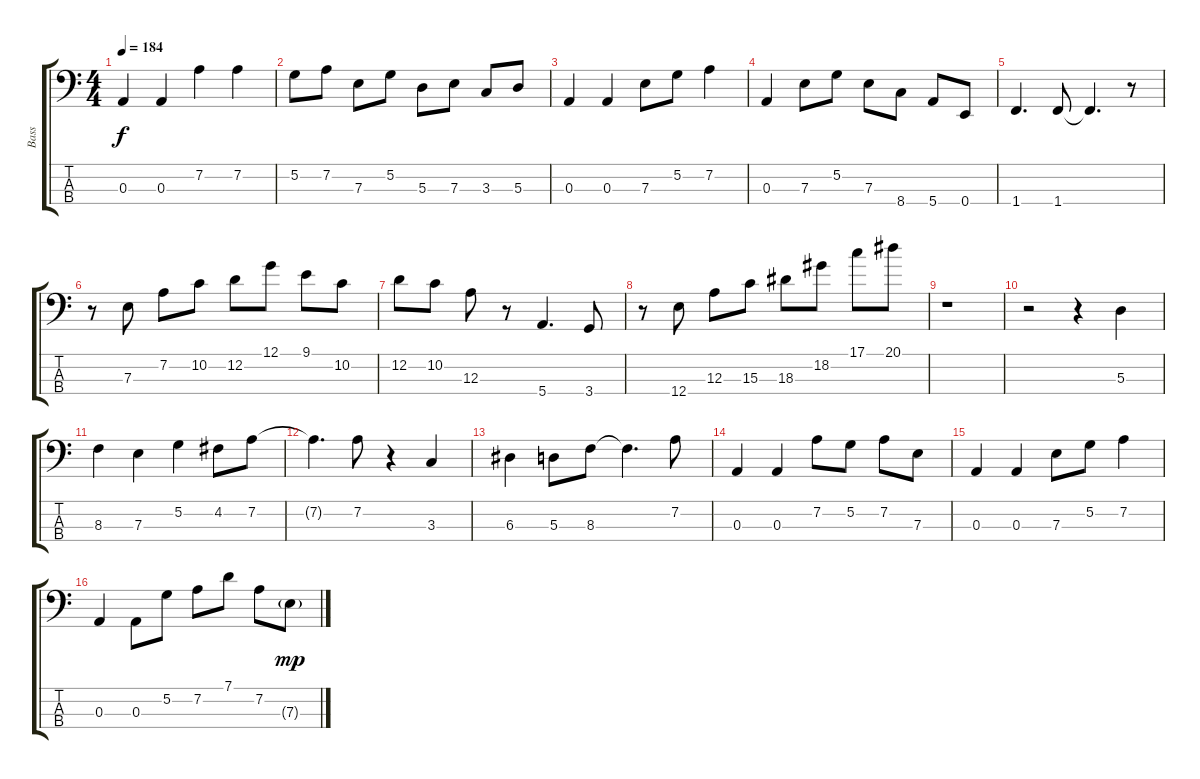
\track ("Bass" "Bass") {instrument electricbasspick}
\staff {score tabs}
\tuning (G2 D2 A1 E1) {hide}
\ts (4 4)
\tempo 184
\clef f4
\ks c
0.3.4{dy f} 0.3.4 7.2.4 7.2.4 |
5.2.8 7.2.8 7.3.8 5.2.8 5.3.8 7.3.8 3.3.8 5.3.8 |
0.3.4 0.3.4 7.3.8 5.2.8 7.2.4 |
0.3.4 7.3.8 5.2.8 7.3.8 8.4.8 5.4.8 0.4.8 |
1.4.4{d} 1.4.8 1.4{t}.4{d} r.8 |
r.8 7.3.8 7.2.8 10.2.8 12.2.8 12.1.8 9.1.8 10.2.8 |
12.2.8 10.2.8 12.3.8 r.8 5.4.4{d} 3.4.8 |
r.8 12.4.8 12.3.8 15.3.8 18.3.8 18.2.8 17.1.8 20.1.8 |
r.1 |
r.2 r.4 5.3.4 |
8.3.4 7.3.4 5.2.4 4.2.8 7.2.8 |
7.2{t}.4{d} 7.2.8 r.4 3.3.4 |
6.3.4 5.3.8 8.3.8 8.3{t}.4{d} 7.2.8 |
0.3.4 0.3.4 7.2.8 5.2.8 7.2.8 7.3.8 |
0.3.4 0.3.4 7.3.8 5.2.8 7.2.4 |
0.3.4 0.3.8 5.2.8 7.2.8 7.1.8 7.2.8 7.3{g}.8{dy mp}
